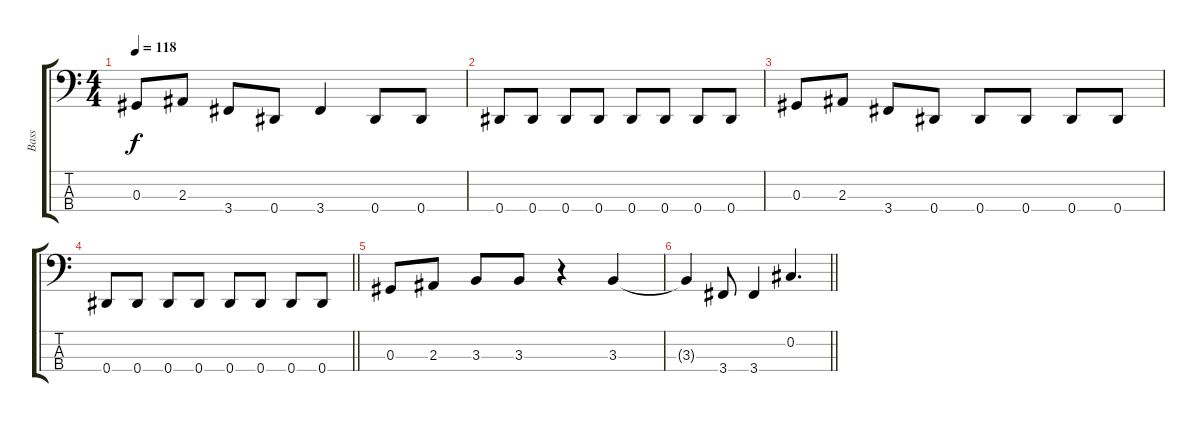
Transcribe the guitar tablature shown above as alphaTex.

\track ("Bass" "Bass") {instrument electricbassfinger}
\staff {score tabs}
\tuning (Gb2 Db2 Ab1 Eb1) {hide}
\ts (4 4)
\tempo 118
\clef f4
\ks c
0.3.8{dy f volume 7} 2.3.8 3.4.8 0.4.8 3.4.4 0.4.8 0.4.8 |
0.4.8 0.4.8 0.4.8 0.4.8 0.4.8 0.4.8 0.4.8 0.4.8 |
0.3.8 2.3.8 3.4.8 0.4.8 0.4.8 0.4.8 0.4.8 0.4.8 |
\barLineRight lightlight
0.4.8 0.4.8 0.4.8 0.4.8 0.4.8 0.4.8 0.4.8 0.4.8 |
0.3.8{volume 0} 2.3.8 3.3.8 3.3.8 r.4 3.3.4 |
\barLineRight lightlight
3.3{t}.4 3.4.8 3.4.4 0.2.4{d}
